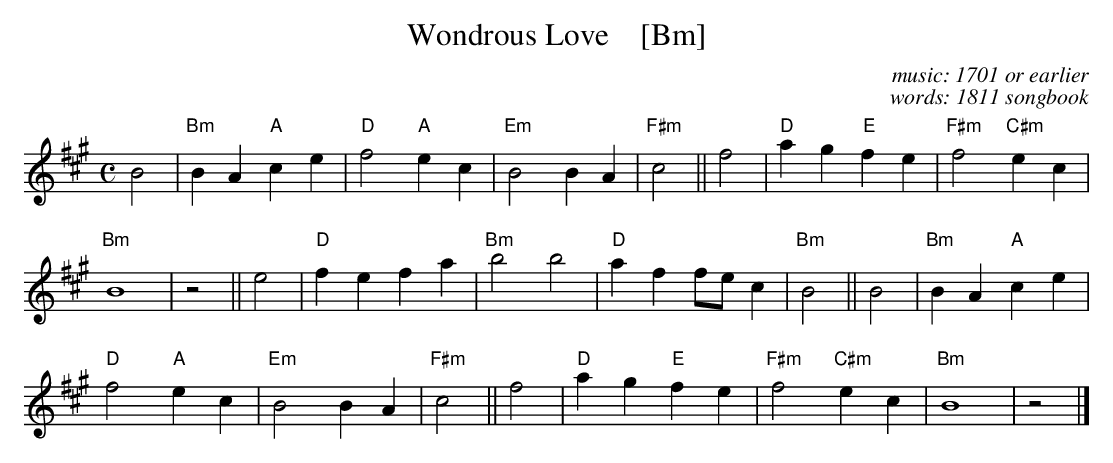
X:1
T: Wondrous Love    [Bm]
C: music: 1701 or earlier
C: words: 1811 songbook
M: C
L: 1/4
K: Bdor
B2 | "Bm"BA "A"ce | "D"f2 "A"ec | "Em"B2 BA | "F#m"c2 || f2 | "D"ag "E"fe | "F#m"f2 "C#m"ec |
"Bm"B4 | z2 || e2 | "D"fe fa | "Bm"b2 b2 | "D"af f/e/c | "Bm"B2 || B2 | "Bm"BA "A"ce |
"D"f2 "A"ec | "Em"B2 BA | "F#m"c2 || f2 | "D"ag "E"fe | "F#m"f2 "C#m"ec | "Bm"B4 | z2 |]
